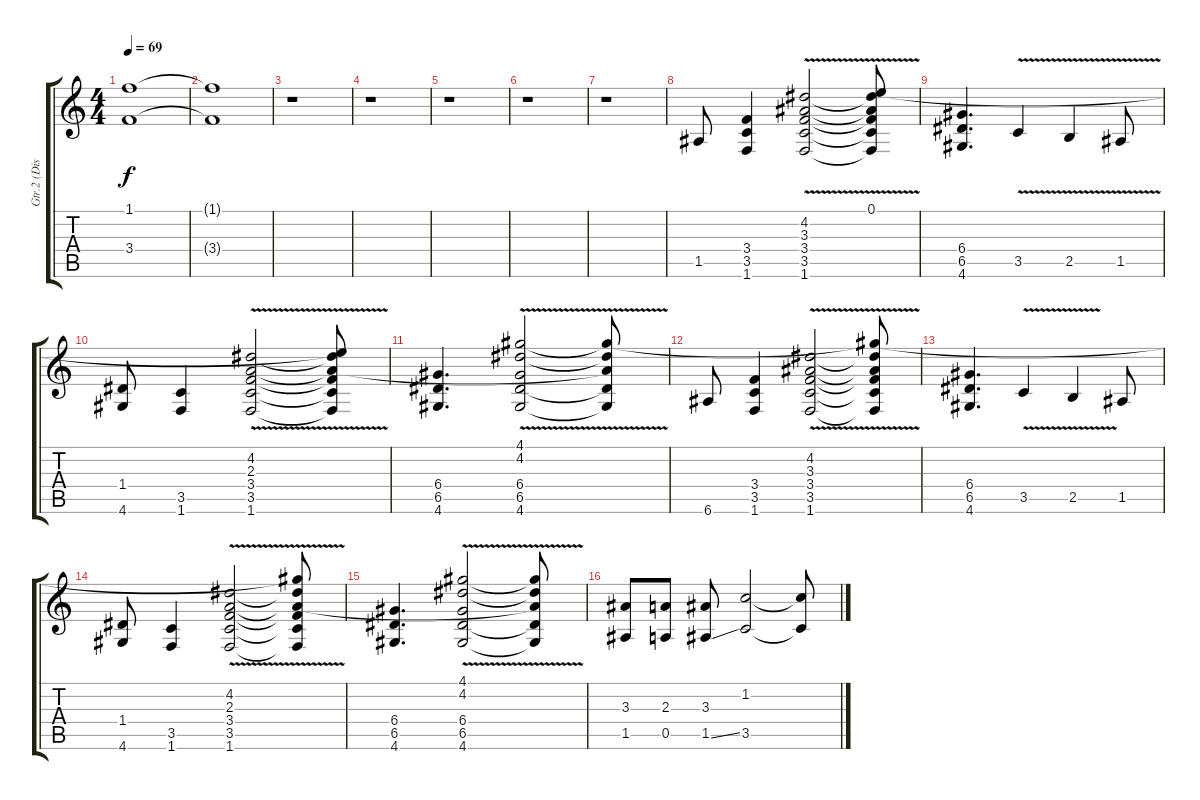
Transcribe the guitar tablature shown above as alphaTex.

\track ("Gtr.2 (Dist.)" "Gtr.2 (Dis") {instrument distortionguitar}
\staff {score tabs}
\tuning (E4 B3 G3 D3 A2 E2) {hide}
\ts (4 4)
\tempo 69
\clef g2
\ks c
(1.1{t} 3.4{t}).1{dy f} |
(1.1{t} 3.4{t}).1 |
r.1 |
r.1 |
r.1 |
r.1 |
r.1 |
1.5.8 (3.4 3.5 1.6).4 (4.2{v} 3.3{v} 3.4{v} 3.5{v} 1.6{v}).2 (0.1 4.2{t} 3.3{t} 3.4{t} 3.5{t} 1.6{t}).8 |
(6.4 6.5 4.6).4{d} 3.5{v}.4 2.5{v}.4 1.5{v}.8 |
(1.4 4.6).8 (3.5 1.6).4 (4.2{v} 2.3{v} 3.4{v} 3.5{v} 1.6{v}).2 (0.1{t} 4.2{t} 2.3{t} 3.4{t} 3.5{t} 1.6{t}).8 |
(6.4 6.5 4.6).4{d} (4.1{v} 4.2{v} 6.4{v} 6.5{v} 4.6{v}).2 (4.1{t} 4.2{t} 2.3{t} 6.5{t} 4.6{t}).8 |
6.6.8 (3.4 3.5 1.6).4 (4.2{v} 3.3{v} 3.4{v} 3.5{v} 1.6{v}).2 (4.1{t} 4.2{t} 3.3{t} 3.4{t} 3.5{t} 1.6{t}).8 |
(6.4 6.5 4.6).4{d} 3.5{v}.4 2.5{v}.4 1.5.8 |
(1.4 4.6).8 (3.5 1.6).4 (4.2{v} 2.3{v} 3.4{v} 3.5{v} 1.6{v}).2 (4.1{t} 4.2{t} 2.3{t} 3.4{t} 3.5{t} 1.6{t}).8 |
(6.4 6.5 4.6).4{d} (4.1{v} 4.2{v} 6.4{v} 6.5{v} 4.6{v}).2 (4.1{t} 4.2{t} 2.3{t} 6.5{t} 4.6{t}).8 |
(3.3 1.5).8 (2.3 0.5).8 (3.3 1.5{ss}).8 (1.2 3.5).2 (1.2{t} 3.5{t}).8
